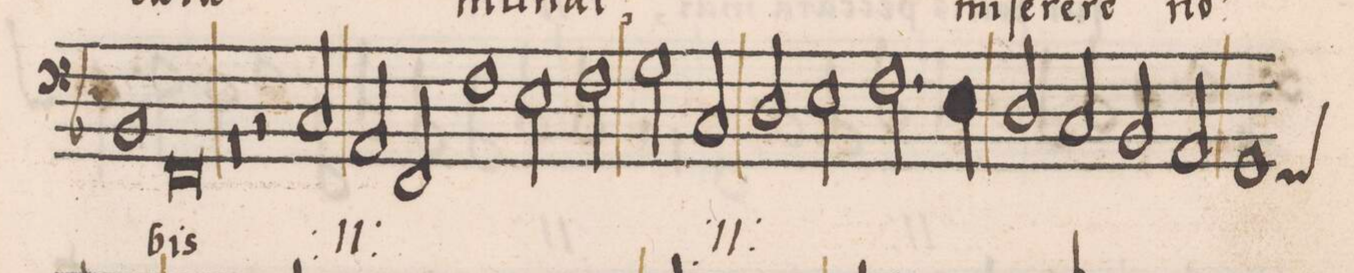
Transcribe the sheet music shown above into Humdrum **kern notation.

**kern	**text
*I"BASSVS	*
*clefF4	*
*k[b-]	*
*met(C|)	*
*M2/1	*
1BB-	.
=46-	=46-
0FF	-bis
=47-	=47-
0r	.
=48-	=48-
2r	.
*	*ij
2C/	mi-
2AA/	-ſe-
2FF/	.
=49-	=49-
1F	-re-
2E\	-re
2F\	no-
=50-	=50-
2G\	-bis
2C/	mi-
2D/	-ſe-
2E\	.
=51-	=51-
2.F\	-re-
4E\	-re
2D/	no-
2C/	.
=52-	=52-
2BB-/	.
2AA/	.
*custos:FF	*
1GG	.
=53-	=53-
*-	*-
